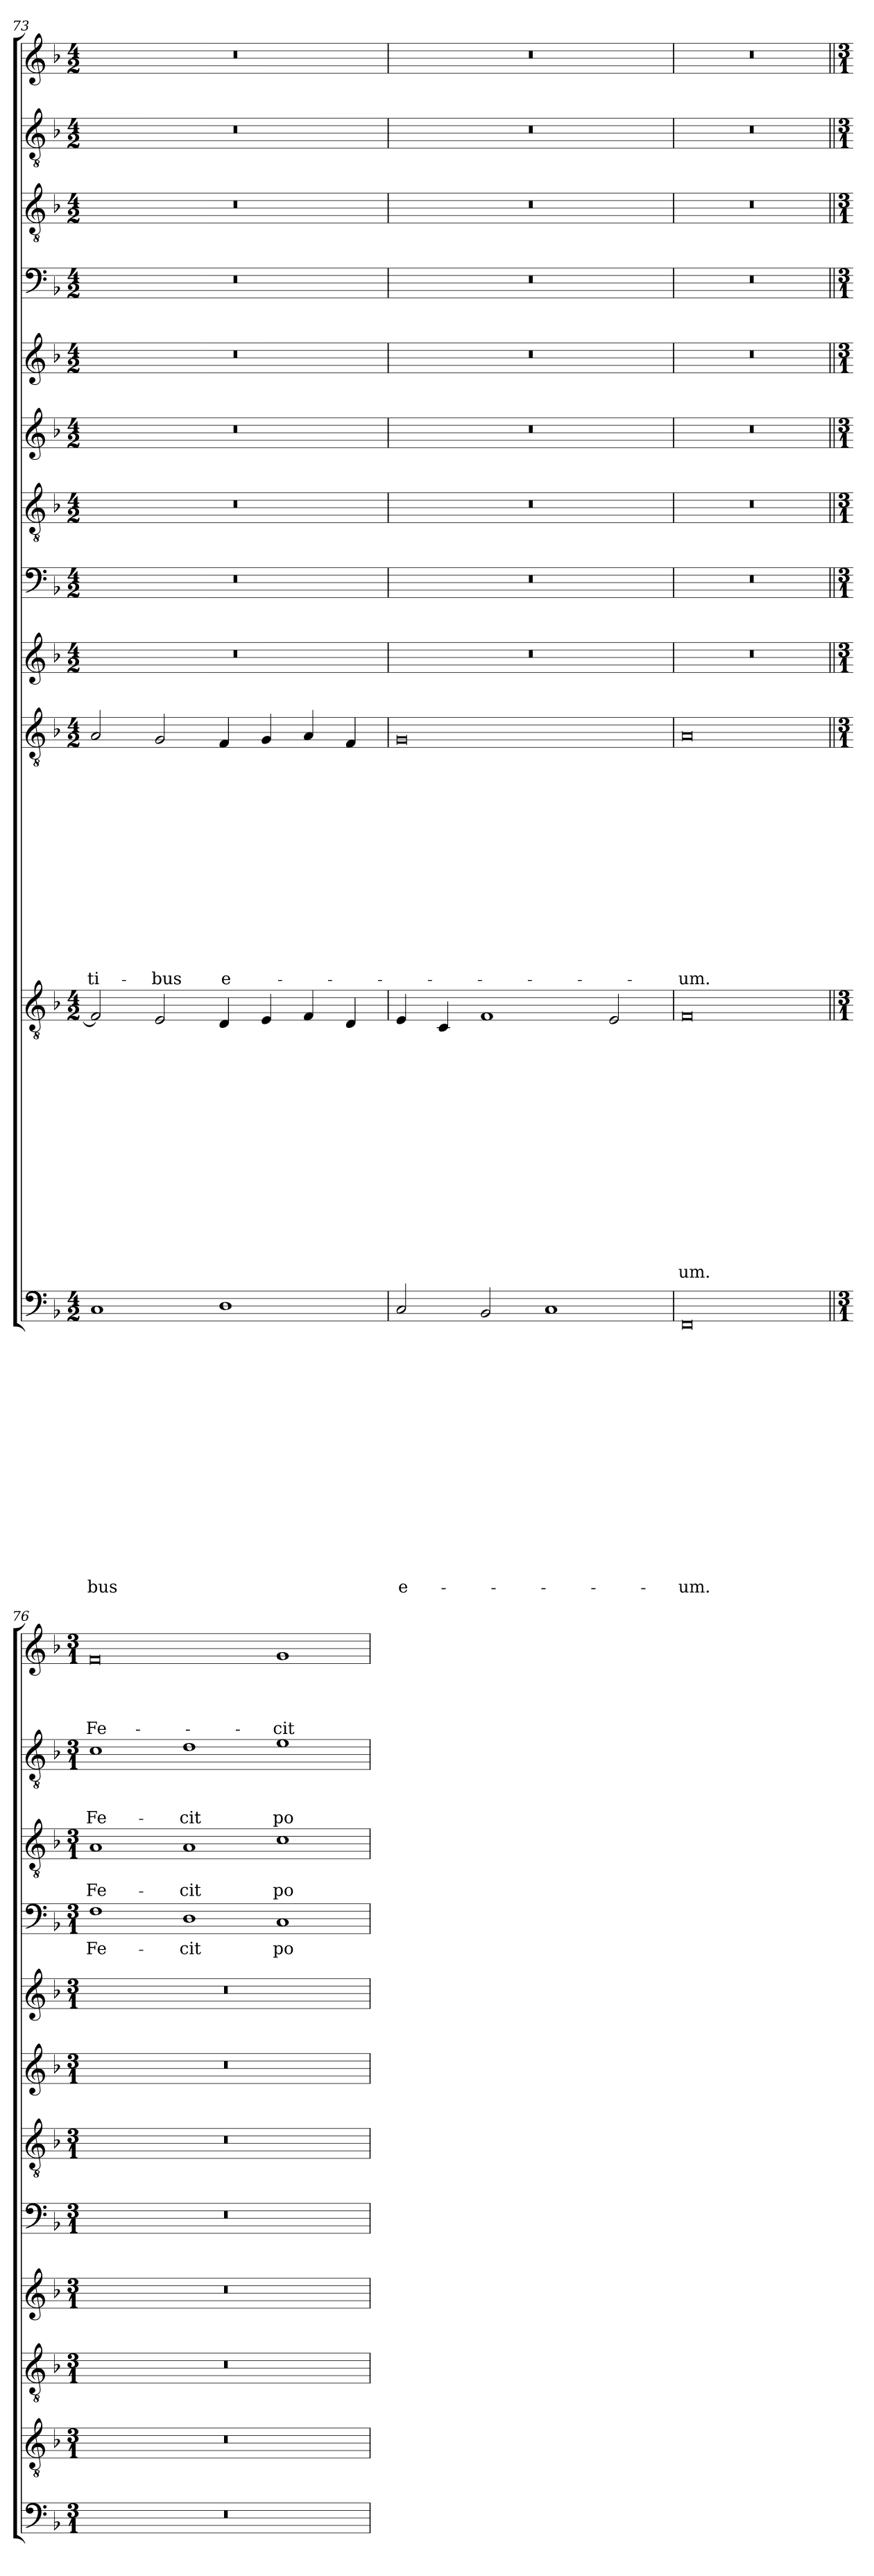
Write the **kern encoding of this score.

**kern	**text	**text	**text	**text	**text	**text	**text	**text	**text	**text	**text	**text	**text	**text	**text	**text	**kern	**text	**text	**text	**text	**text	**text	**text	**text	**text	**text	**text	**text	**text	**text	**text	**kern	**text	**text	**text	**text	**text	**text	**text	**text	**text	**text	**text	**text	**text	**text	**kern	**kern	**kern	**kern	**kern	**kern	**text	**kern	**text	**text	**kern	**text	**text	**text	**kern	**text	**text	**text	**text
*part12	*part12	*part12	*part12	*part12	*part12	*part12	*part12	*part12	*part12	*part12	*part12	*part12	*part12	*part12	*part12	*part12	*part11	*part11	*part11	*part11	*part11	*part11	*part11	*part11	*part11	*part11	*part11	*part11	*part11	*part11	*part11	*part11	*part10	*part10	*part10	*part10	*part10	*part10	*part10	*part10	*part10	*part10	*part10	*part10	*part10	*part10	*part10	*part9	*part8	*part7	*part6	*part5	*part4	*part4	*part3	*part3	*part3	*part2	*part2	*part2	*part2	*part1	*part1	*part1	*part1	*part1
*staff12	*staff12	*staff12	*staff12	*staff12	*staff12	*staff12	*staff12	*staff12	*staff12	*staff12	*staff12	*staff12	*staff12	*staff12	*staff12	*staff12	*staff11	*staff11	*staff11	*staff11	*staff11	*staff11	*staff11	*staff11	*staff11	*staff11	*staff11	*staff11	*staff11	*staff11	*staff11	*staff11	*staff10	*staff10	*staff10	*staff10	*staff10	*staff10	*staff10	*staff10	*staff10	*staff10	*staff10	*staff10	*staff10	*staff10	*staff10	*staff9	*staff8	*staff7	*staff6	*staff5	*staff4	*staff4	*staff3	*staff3	*staff3	*staff2	*staff2	*staff2	*staff2	*staff1	*staff1	*staff1	*staff1	*staff1
!!LO:PB:g=z
*clefF4	*	*	*	*	*	*	*	*	*	*	*	*	*	*	*	*	*clefGv2	*	*	*	*	*	*	*	*	*	*	*	*	*	*	*	*clefGv2	*	*	*	*	*	*	*	*	*	*	*	*	*	*	*clefG2	*clefF4	*clefGv2	*clefG2	*clefG2	*clefF4	*	*clefGv2	*	*	*clefGv2	*	*	*	*clefG2	*	*	*	*
*k[b-]	*	*	*	*	*	*	*	*	*	*	*	*	*	*	*	*	*k[b-]	*	*	*	*	*	*	*	*	*	*	*	*	*	*	*	*k[b-]	*	*	*	*	*	*	*	*	*	*	*	*	*	*	*k[b-]	*k[b-]	*k[b-]	*k[b-]	*k[b-]	*k[b-]	*	*k[b-]	*	*	*k[b-]	*	*	*	*k[b-]	*	*	*	*
*F:	*	*	*	*	*	*	*	*	*	*	*	*	*	*	*	*	*F:	*	*	*	*	*	*	*	*	*	*	*	*	*	*	*	*F:	*	*	*	*	*	*	*	*	*	*	*	*	*	*	*F:	*F:	*F:	*F:	*F:	*F:	*	*F:	*	*	*F:	*	*	*	*F:	*	*	*	*
*M4/2	*	*	*	*	*	*	*	*	*	*	*	*	*	*	*	*	*M4/2	*	*	*	*	*	*	*	*	*	*	*	*	*	*	*	*M4/2	*	*	*	*	*	*	*	*	*	*	*	*	*	*	*M4/2	*M4/2	*M4/2	*M4/2	*M4/2	*M4/2	*	*M4/2	*	*	*M4/2	*	*	*	*M4/2	*	*	*	*
=73	=73	=73	=73	=73	=73	=73	=73	=73	=73	=73	=73	=73	=73	=73	=73	=73	=73	=73	=73	=73	=73	=73	=73	=73	=73	=73	=73	=73	=73	=73	=73	=73	=73	=73	=73	=73	=73	=73	=73	=73	=73	=73	=73	=73	=73	=73	=73	=73	=73	=73	=73	=73	=73	=73	=73	=73	=73	=73	=73	=73	=73	=73	=73	=73	=73	=73
!	!	!	!	!	!	!	!	!	!	!	!	!	!	!	!	!LO:LY:b	!	!	!	!	!	!	!	!	!	!	!	!	!	!	!	!	!	!	!	!	!	!	!	!	!	!	!	!	!	!	!LO:LY:b	!	!	!	!	!	!	!	!	!	!	!	!	!	!	!	!	!	!	!
1C	.	.	.	.	.	.	.	.	.	.	.	.	.	.	.	-bus	2F/]	.	.	.	.	.	.	.	.	.	.	.	.	.	.	.	2A/	.	.	.	.	.	.	.	.	.	.	.	.	.	-ti-	0r	0r	0r	0r	0r	0r	.	0r	.	.	0r	.	.	.	0r	.	.	.	.
!	!	!	!	!	!	!	!	!	!	!	!	!	!	!	!	!	!	!	!	!	!	!	!	!	!	!	!	!	!	!	!	!	!	!	!	!	!	!	!	!	!	!	!	!	!	!	!LO:LY:b	!	!	!	!	!	!	!	!	!	!	!	!	!	!	!	!	!	!	!
.	.	.	.	.	.	.	.	.	.	.	.	.	.	.	.	.	2E/	.	.	.	.	.	.	.	.	.	.	.	.	.	.	.	2G/	.	.	.	.	.	.	.	.	.	.	.	.	.	-bus	.	.	.	.	.	.	.	.	.	.	.	.	.	.	.	.	.	.	.
!	!	!	!	!	!	!	!	!	!	!	!	!	!	!	!	!	!	!	!	!	!	!	!	!	!	!	!	!	!	!	!	!	!	!	!	!	!	!	!	!	!	!	!	!	!	!	!LO:LY:b	!	!	!	!	!	!	!	!	!	!	!	!	!	!	!	!	!	!	!
1D	.	.	.	.	.	.	.	.	.	.	.	.	.	.	.	.	4D/	.	.	.	.	.	.	.	.	.	.	.	.	.	.	.	4F/	.	.	.	.	.	.	.	.	.	.	.	.	.	e-	.	.	.	.	.	.	.	.	.	.	.	.	.	.	.	.	.	.	.
.	.	.	.	.	.	.	.	.	.	.	.	.	.	.	.	.	4E/	.	.	.	.	.	.	.	.	.	.	.	.	.	.	.	4G/	.	.	.	.	.	.	.	.	.	.	.	.	.	.	.	.	.	.	.	.	.	.	.	.	.	.	.	.	.	.	.	.	.
.	.	.	.	.	.	.	.	.	.	.	.	.	.	.	.	.	4F/	.	.	.	.	.	.	.	.	.	.	.	.	.	.	.	4A/	.	.	.	.	.	.	.	.	.	.	.	.	.	.	.	.	.	.	.	.	.	.	.	.	.	.	.	.	.	.	.	.	.
.	.	.	.	.	.	.	.	.	.	.	.	.	.	.	.	.	4D/	.	.	.	.	.	.	.	.	.	.	.	.	.	.	.	4F/	.	.	.	.	.	.	.	.	.	.	.	.	.	.	.	.	.	.	.	.	.	.	.	.	.	.	.	.	.	.	.	.	.
=74	=74	=74	=74	=74	=74	=74	=74	=74	=74	=74	=74	=74	=74	=74	=74	=74	=74	=74	=74	=74	=74	=74	=74	=74	=74	=74	=74	=74	=74	=74	=74	=74	=74	=74	=74	=74	=74	=74	=74	=74	=74	=74	=74	=74	=74	=74	=74	=74	=74	=74	=74	=74	=74	=74	=74	=74	=74	=74	=74	=74	=74	=74	=74	=74	=74	=74
!	!	!	!	!	!	!	!	!	!	!	!	!	!	!	!	!LO:LY:b	!	!	!	!	!	!	!	!	!	!	!	!	!	!	!	!	!	!	!	!	!	!	!	!	!	!	!	!	!	!	!	!	!	!	!	!	!	!	!	!	!	!	!	!	!	!	!	!	!	!
2C/	.	.	.	.	.	.	.	.	.	.	.	.	.	.	.	e-	4E/	.	.	.	.	.	.	.	.	.	.	.	.	.	.	.	0G	.	.	.	.	.	.	.	.	.	.	.	.	.	.	0r	0r	0r	0r	0r	0r	.	0r	.	.	0r	.	.	.	0r	.	.	.	.
.	.	.	.	.	.	.	.	.	.	.	.	.	.	.	.	.	4C/	.	.	.	.	.	.	.	.	.	.	.	.	.	.	.	.	.	.	.	.	.	.	.	.	.	.	.	.	.	.	.	.	.	.	.	.	.	.	.	.	.	.	.	.	.	.	.	.	.
2BB-/	.	.	.	.	.	.	.	.	.	.	.	.	.	.	.	.	1F	.	.	.	.	.	.	.	.	.	.	.	.	.	.	.	.	.	.	.	.	.	.	.	.	.	.	.	.	.	.	.	.	.	.	.	.	.	.	.	.	.	.	.	.	.	.	.	.	.
1C	.	.	.	.	.	.	.	.	.	.	.	.	.	.	.	.	.	.	.	.	.	.	.	.	.	.	.	.	.	.	.	.	.	.	.	.	.	.	.	.	.	.	.	.	.	.	.	.	.	.	.	.	.	.	.	.	.	.	.	.	.	.	.	.	.	.
.	.	.	.	.	.	.	.	.	.	.	.	.	.	.	.	.	2E/	.	.	.	.	.	.	.	.	.	.	.	.	.	.	.	.	.	.	.	.	.	.	.	.	.	.	.	.	.	.	.	.	.	.	.	.	.	.	.	.	.	.	.	.	.	.	.	.	.
=75	=75	=75	=75	=75	=75	=75	=75	=75	=75	=75	=75	=75	=75	=75	=75	=75	=75	=75	=75	=75	=75	=75	=75	=75	=75	=75	=75	=75	=75	=75	=75	=75	=75	=75	=75	=75	=75	=75	=75	=75	=75	=75	=75	=75	=75	=75	=75	=75	=75	=75	=75	=75	=75	=75	=75	=75	=75	=75	=75	=75	=75	=75	=75	=75	=75	=75
!	!	!	!	!	!	!	!	!	!	!	!	!	!	!	!	!LO:LY:b	!	!	!	!	!	!	!	!	!	!	!	!	!	!	!	!LO:LY:b	!	!	!	!	!	!	!	!	!	!	!	!	!	!	!LO:LY:b	!	!	!	!	!	!	!	!	!	!	!	!	!	!	!	!	!	!	!
0FF	.	.	.	.	.	.	.	.	.	.	.	.	.	.	.	-um.	0F	.	.	.	.	.	.	.	.	.	.	.	.	.	.	-um.	0A	.	.	.	.	.	.	.	.	.	.	.	.	.	-um.	0r	0r	0r	0r	0r	0r	.	0r	.	.	0r	.	.	.	0r	.	.	.	.
=76||	=76||	=76||	=76||	=76||	=76||	=76||	=76||	=76||	=76||	=76||	=76||	=76||	=76||	=76||	=76||	=76||	=76||	=76||	=76||	=76||	=76||	=76||	=76||	=76||	=76||	=76||	=76||	=76||	=76||	=76||	=76||	=76||	=76||	=76||	=76||	=76||	=76||	=76||	=76||	=76||	=76||	=76||	=76||	=76||	=76||	=76||	=76||	=76||	=76||	=76||	=76||	=76||	=76||	=76||	=76||	=76||	=76||	=76||	=76||	=76||	=76||	=76||	=76||	=76||	=76||	=76||
*M3/1	*	*	*	*	*	*	*	*	*	*	*	*	*	*	*	*	*M3/1	*	*	*	*	*	*	*	*	*	*	*	*	*	*	*	*M3/1	*	*	*	*	*	*	*	*	*	*	*	*	*	*	*M3/1	*M3/1	*M3/1	*M3/1	*M3/1	*M3/1	*	*M3/1	*	*	*M3/1	*	*	*	*M3/1	*	*	*	*
!	!	!	!	!	!	!	!	!	!	!	!	!	!	!	!	!	!	!	!	!	!	!	!	!	!	!	!	!	!	!	!	!	!	!	!	!	!	!	!	!	!	!	!	!	!	!	!	!	!	!	!	!	!	!LO:LY:b	!	!	!LO:LY:b	!	!	!	!LO:LY:b	!	!	!	!	!LO:LY:b
0.r	.	.	.	.	.	.	.	.	.	.	.	.	.	.	.	.	0.r	.	.	.	.	.	.	.	.	.	.	.	.	.	.	.	0.r	.	.	.	.	.	.	.	.	.	.	.	.	.	.	0.r	0.r	0.r	0.r	0.r	1F	Fe-	1A	.	Fe-	1c	.	.	Fe-	0f	.	.	.	Fe-
!	!	!	!	!	!	!	!	!	!	!	!	!	!	!	!	!	!	!	!	!	!	!	!	!	!	!	!	!	!	!	!	!	!	!	!	!	!	!	!	!	!	!	!	!	!	!	!	!	!	!	!	!	!	!LO:LY:b	!	!	!LO:LY:b	!	!	!	!LO:LY:b	!	!	!	!	!
.	.	.	.	.	.	.	.	.	.	.	.	.	.	.	.	.	.	.	.	.	.	.	.	.	.	.	.	.	.	.	.	.	.	.	.	.	.	.	.	.	.	.	.	.	.	.	.	.	.	.	.	.	1D	-cit	1A	.	-cit	1d	.	.	-cit	.	.	.	.	.
!	!	!	!	!	!	!	!	!	!	!	!	!	!	!	!	!	!	!	!	!	!	!	!	!	!	!	!	!	!	!	!	!	!	!	!	!	!	!	!	!	!	!	!	!	!	!	!	!	!	!	!	!	!	!LO:LY:b	!	!	!LO:LY:b	!	!	!	!LO:LY:b	!	!	!	!	!LO:LY:b
.	.	.	.	.	.	.	.	.	.	.	.	.	.	.	.	.	.	.	.	.	.	.	.	.	.	.	.	.	.	.	.	.	.	.	.	.	.	.	.	.	.	.	.	.	.	.	.	.	.	.	.	.	1C	po-	1c	.	po-	1e	.	.	po-	1g	.	.	.	-cit
=	=	=	=	=	=	=	=	=	=	=	=	=	=	=	=	=	=	=	=	=	=	=	=	=	=	=	=	=	=	=	=	=	=	=	=	=	=	=	=	=	=	=	=	=	=	=	=	=	=	=	=	=	=	=	=	=	=	=	=	=	=	=	=	=	=	=
*-	*-	*-	*-	*-	*-	*-	*-	*-	*-	*-	*-	*-	*-	*-	*-	*-	*-	*-	*-	*-	*-	*-	*-	*-	*-	*-	*-	*-	*-	*-	*-	*-	*-	*-	*-	*-	*-	*-	*-	*-	*-	*-	*-	*-	*-	*-	*-	*-	*-	*-	*-	*-	*-	*-	*-	*-	*-	*-	*-	*-	*-	*-	*-	*-	*-	*-
